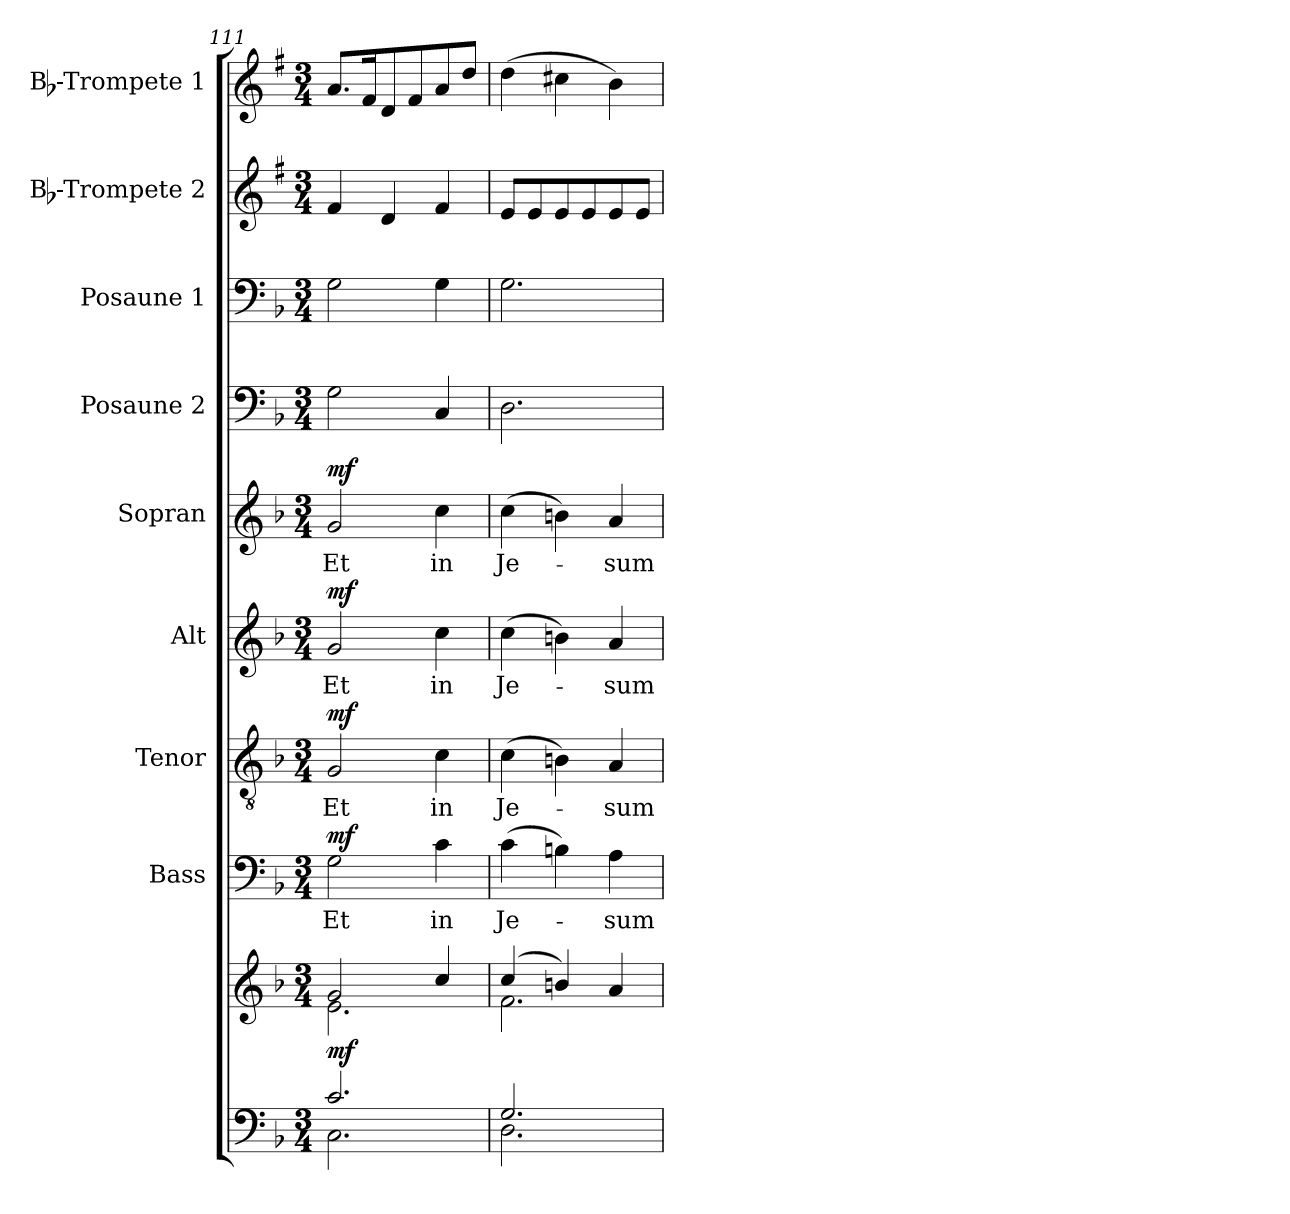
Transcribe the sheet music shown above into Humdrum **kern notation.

**kern	**kern	**dynam	**kern	**text	**dynam	**kern	**text	**dynam	**kern	**text	**dynam	**kern	**text	**dynam	**kern	**kern	**kern	**kern
*part9	*part9	*part9	*part8	*part8	*part8	*part7	*part7	*part7	*part6	*part6	*part6	*part5	*part5	*part5	*part4	*part3	*part2	*part1
*staff10	*staff9	*staff9/10	*staff8	*staff8	*staff8	*staff7	*staff7	*staff7	*staff6	*staff6	*staff6	*staff5	*staff5	*staff5	*staff4	*staff3	*staff2	*staff1
*	*	*	*I"Bass	*	*	*I"Tenor	*	*	*I"Alt	*	*	*I"Sopran	*	*	*I"Posaune 2	*I"Posaune 1	*I"Bb-Trompete 2	*I"Bb-Trompete 1
*	*	*	*I'B.	*	*	*I'T.	*	*	*I'A.	*	*	*I'S.	*	*	*I'Pos. 2	*I'Pos. 1	*I'Bb Trp. 2	*I'Bb Trp. 1
*clefF4	*clefG2	*	*clefF4	*	*	*clefGv2	*	*	*clefG2	*	*	*clefG2	*	*	*clefF4	*clefF4	*clefG2	*clefG2
*	*	*	*	*	*	*	*	*	*	*	*	*	*	*	*	*	*ITrd1c2	*ITrd1c2
*k[b-]	*k[b-]	*	*k[b-]	*	*	*k[b-]	*	*	*k[b-]	*	*	*k[b-]	*	*	*k[b-]	*k[b-]	*k[b-]	*k[b-]
*F:	*F:	*	*F:	*	*	*F:	*	*	*F:	*	*	*F:	*	*	*F:	*F:	*F:	*F:
*M3/4	*M3/4	*	*M3/4	*	*	*M3/4	*	*	*M3/4	*	*	*M3/4	*	*	*M3/4	*M3/4	*M3/4	*M3/4
=111	=111	=111	=111	=111	=111	=111	=111	=111	=111	=111	=111	=111	=111	=111	=111	=111	=111	=111
*^	*^	*	*	*	*	*	*	*	*	*	*	*	*	*	*	*	*	*
!	!	!	!	!LO:DY:b	!	!LO:LY:b	!LO:DY:a	!	!LO:LY:b	!LO:DY:a	!	!LO:LY:b	!LO:DY:a	!	!LO:LY:b	!LO:DY:a	!	!	!	!
2.c/	2.C\	2g/	2.e\	mf	2G\	Et	mf	2G/	Et	mf	2g/	Et	mf	2g/	Et	mf	2G\	2G\	4e/	8.g/L
.	.	.	.	.	.	.	.	.	.	.	.	.	.	.	.	.	.	.	.	16e/k
.	.	.	.	.	.	.	.	.	.	.	.	.	.	.	.	.	.	.	4c/	8c/
.	.	.	.	.	.	.	.	.	.	.	.	.	.	.	.	.	.	.	.	8e/
!	!	!	!	!	!	!LO:LY:b	!	!	!LO:LY:b	!	!	!LO:LY:b	!	!	!LO:LY:b	!	!	!	!	!
.	.	4cc/	.	.	4c\	in	.	4c\	in	.	4cc\	in	.	4cc\	in	.	4C/	4G\	4e/	8g/
.	.	.	.	.	.	.	.	.	.	.	.	.	.	.	.	.	.	.	.	8cc/J
!!LO:PB:g=z
=112	=112	=112	=112	=112	=112	=112	=112	=112	=112	=112	=112	=112	=112	=112	=112	=112	=112	=112	=112	=112
!	!	!	!	!	!	!LO:LY:b	!	!	!LO:LY:b	!	!	!LO:LY:b	!	!	!LO:LY:b	!	!	!	!	!
2.G/	2.D\	(4cc/	2.f\	.	(>4c\	Je-	.	(>4c\	Je-	.	(>4cc\	Je-	.	(>4cc\	Je-	.	2.D\	2.G\	8d/L	(>4cc\
.	.	.	.	.	.	.	.	.	.	.	.	.	.	.	.	.	.	.	8d/	.
.	.	4bn/)	.	.	4Bn\)	.	.	4Bn\)	.	.	4bn\)	.	.	4bn\)	.	.	.	.	8d/	4bn\
.	.	.	.	.	.	.	.	.	.	.	.	.	.	.	.	.	.	.	8d/	.
!	!	!	!	!	!	!LO:LY:b	!	!	!LO:LY:b	!	!	!LO:LY:b	!	!	!LO:LY:b	!	!	!	!	!
.	.	4a/	.	.	4A\	-sum	.	4A/	-sum	.	4a/	-sum	.	4a/	-sum	.	.	.	8d/	4a\)
.	.	.	.	.	.	.	.	.	.	.	.	.	.	.	.	.	.	.	8d/J	.
*v	*v	*	*	*	*	*	*	*	*	*	*	*	*	*	*	*	*	*	*	*
*	*v	*v	*	*	*	*	*	*	*	*	*	*	*	*	*	*	*	*	*
=	=	=	=	=	=	=	=	=	=	=	=	=	=	=	=	=	=	=
*-	*-	*-	*-	*-	*-	*-	*-	*-	*-	*-	*-	*-	*-	*-	*-	*-	*-	*-
